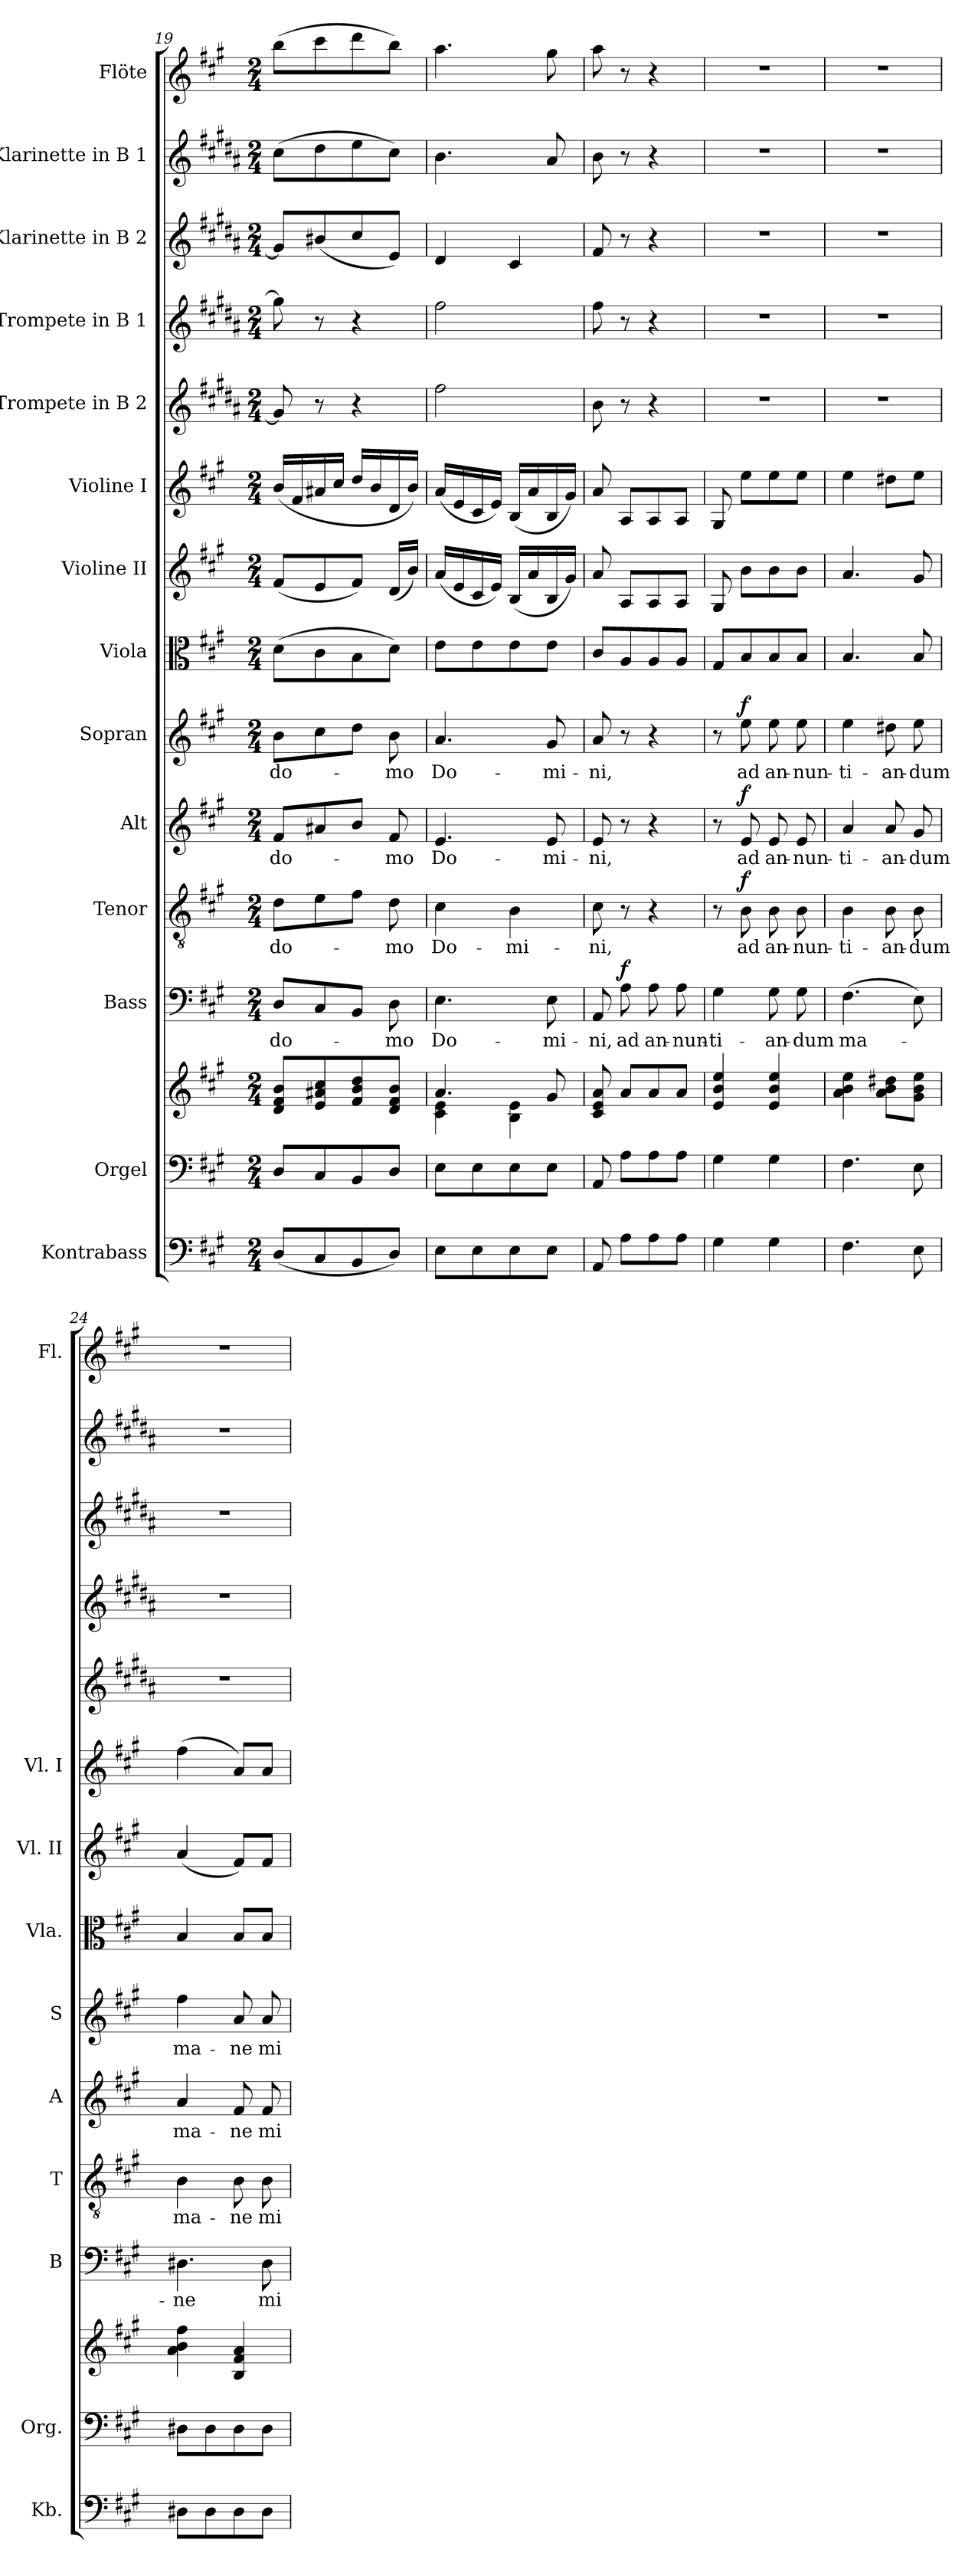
**kern	**kern	**kern	**kern	**text	**dynam	**kern	**text	**dynam	**kern	**text	**dynam	**kern	**text	**dynam	**kern	**kern	**kern	**kern	**kern	**kern	**kern	**kern
*part14	*part13	*part13	*part12	*part12	*part12	*part11	*part11	*part11	*part10	*part10	*part10	*part9	*part9	*part9	*part8	*part7	*part6	*part5	*part4	*part3	*part2	*part1
*staff15	*staff14	*staff13	*staff12	*staff12	*staff12	*staff11	*staff11	*staff11	*staff10	*staff10	*staff10	*staff9	*staff9	*staff9	*staff8	*staff7	*staff6	*staff5	*staff4	*staff3	*staff2	*staff1
*I"Kontrabass	*I"Orgel	*	*I"Bass	*	*	*I"Tenor	*	*	*I"Alt	*	*	*I"Sopran	*	*	*I"Viola	*I"Violine II	*I"Violine I	*I"Trompete in B 2	*I"Trompete in B 1	*I"Klarinette in B 2	*I"Klarinette in B 1	*I"Flöte
*I'Kb.	*I'Org.	*	*I'B	*	*	*I'T	*	*	*I'A	*	*	*I'S	*	*	*I'Vla.	*I'Vl. II	*I'Vl. I	*	*	*	*	*I'Fl.
*clefF4	*clefF4	*clefG2	*clefF4	*	*	*clefGv2	*	*	*clefG2	*	*	*clefG2	*	*	*clefC3	*clefG2	*clefG2	*clefG2	*clefG2	*clefG2	*clefG2	*clefG2
*ITrd7c12	*	*	*	*	*	*	*	*	*	*	*	*	*	*	*	*	*	*ITrd1c2	*ITrd1c2	*ITrd1c2	*ITrd1c2	*
*k[f#c#g#]	*k[f#c#g#]	*k[f#c#g#]	*k[f#c#g#]	*	*	*k[f#c#g#]	*	*	*k[f#c#g#]	*	*	*k[f#c#g#]	*	*	*k[f#c#g#]	*k[f#c#g#]	*k[f#c#g#]	*k[f#c#g#]	*k[f#c#g#]	*k[f#c#g#]	*k[f#c#g#]	*k[f#c#g#]
*A:	*A:	*A:	*A:	*	*	*A:	*	*	*A:	*	*	*A:	*	*	*A:	*A:	*A:	*A:	*A:	*A:	*A:	*A:
*M2/4	*M2/4	*M2/4	*M2/4	*	*	*M2/4	*	*	*M2/4	*	*	*M2/4	*	*	*M2/4	*M2/4	*M2/4	*M2/4	*M2/4	*M2/4	*M2/4	*M2/4
=19	=19	=19	=19	=19	=19	=19	=19	=19	=19	=19	=19	=19	=19	=19	=19	=19	=19	=19	=19	=19	=19	=19
!	!	!	!	!LO:LY:b	!	!	!LO:LY:b	!	!	!LO:LY:b	!	!	!LO:LY:b	!	!	!	!	!	!	!	!	!
(<8DD/L	8D/L	8d/ 8f#/ 8b/L	8D/L	do-	.	8d\L	do-	.	8f#/L	do-	.	8b\L	do-	.	(>8d\L	(<8f#/L	(<16b/LL	8f#/]	8ff#\]	8f#/L]	(>8b\L	(>8bb\L
.	.	.	.	.	.	.	.	.	.	.	.	.	.	.	.	.	16f#/	.	.	.	.	.
8CC#/	8C#/	8e/ 8a#X/ 8cc#/	8C#/	.	.	8e\	.	.	8a#X/	.	.	8cc#\	.	.	8c#\	8e/	16a#X/	8r	8r	(<8a#X/	8cc#\	8ccc#\
.	.	.	.	.	.	.	.	.	.	.	.	.	.	.	.	.	16cc#/JJ	.	.	.	.	.
8BBB/	8BB/	8f#/ 8b/ 8dd/	8BB/J	.	.	8f#\J	.	.	8b/J	.	.	8dd\J	.	.	8B\	8f#/J)	16dd/LL	4r	4r	8b/	8dd\	8ddd\
.	.	.	.	.	.	.	.	.	.	.	.	.	.	.	.	.	16b/	.	.	.	.	.
!	!	!	!	!LO:LY:b	!	!	!LO:LY:b	!	!	!LO:LY:b	!	!	!LO:LY:b	!	!	!	!	!	!	!	!	!
8DD/J)	8D/J	8d/ 8f#/ 8b/J	8D\	-mo	.	8d\	-mo	.	8f#/	-mo	.	8b\	-mo	.	8d\J)	(<16d/LL	16d/	.	.	8d/J)	8b\J)	8bb\J)
.	.	.	.	.	.	.	.	.	.	.	.	.	.	.	.	16b/JJ)	16b/JJ)	.	.	.	.	.
=20	=20	=20	=20	=20	=20	=20	=20	=20	=20	=20	=20	=20	=20	=20	=20	=20	=20	=20	=20	=20	=20	=20
*	*	*^	*	*	*	*	*	*	*	*	*	*	*	*	*	*	*	*	*	*	*	*
!	!	!	!	!	!LO:LY:b	!	!	!LO:LY:b	!	!	!LO:LY:b	!	!	!LO:LY:b	!	!	!	!	!	!	!	!	!
8EE\L	8E\L	4.a/	4c#\ 4e\	4.E\	Do-	.	4c#\	Do-	.	4.e/	Do-	.	4.a/	Do-	.	8e\L	(<16a/LL	(<16a/LL	2ee\	2ee\	4c#/	4.a\	4.aa\
.	.	.	.	.	.	.	.	.	.	.	.	.	.	.	.	.	16e/	16e/	.	.	.	.	.
8EE\	8E\	.	.	.	.	.	.	.	.	.	.	.	.	.	.	8e\	16c#/	16c#/	.	.	.	.	.
.	.	.	.	.	.	.	.	.	.	.	.	.	.	.	.	.	16e/JJ)	16e/JJ)	.	.	.	.	.
!	!	!	!	!	!	!	!	!LO:LY:b	!	!	!	!	!	!	!	!	!	!	!	!	!	!	!
8EE\	8E\	.	4B\ 4e\	.	.	.	4B\	-mi-	.	.	.	.	.	.	.	8e\	(<16B/LL	(<16B/LL	.	.	4B/	.	.
.	.	.	.	.	.	.	.	.	.	.	.	.	.	.	.	.	16a/	16a/	.	.	.	.	.
!	!	!	!	!	!LO:LY:b	!	!	!	!	!	!LO:LY:b	!	!	!LO:LY:b	!	!	!	!	!	!	!	!	!
8EE\J	8E\J	8g#/	.	8E\	-mi-	.	.	.	.	8e/	-mi-	.	8g#/	-mi-	.	8e\J	16B/	16B/	.	.	.	8g#/	8gg#\
.	.	.	.	.	.	.	.	.	.	.	.	.	.	.	.	.	16g#/JJ)	16g#/JJ)	.	.	.	.	.
*	*	*v	*v	*	*	*	*	*	*	*	*	*	*	*	*	*	*	*	*	*	*	*	*
=21	=21	=21	=21	=21	=21	=21	=21	=21	=21	=21	=21	=21	=21	=21	=21	=21	=21	=21	=21	=21	=21	=21
!	!	!	!	!LO:LY:b	!	!	!LO:LY:b	!	!	!LO:LY:b	!	!	!LO:LY:b	!	!	!	!	!	!	!	!	!
8AAA/	8AA/	8c#/ 8e/ 8a/	8AA/	-ni,	.	8c#\	-ni,	.	8e/	-ni,	.	8a/	-ni,	.	8c#/L	8a/	8a/	8a\	8ee\	8e/	8a\	8aa\
!	!	!	!	!LO:LY:b	!LO:DY:a	!	!	!	!	!	!	!	!	!	!	!	!	!	!	!	!	!
8AA\L	8A\L	8a/L	8A\	ad	f	8r	.	.	8r	.	.	8r	.	.	8A/	8A/L	8A/L	8r	8r	8r	8r	8r
!	!	!	!	!LO:LY:b	!	!	!	!	!	!	!	!	!	!	!	!	!	!	!	!	!	!
8AA\	8A\	8a/	8A\	an-	.	4r	.	.	4r	.	.	4r	.	.	8A/	8A/	8A/	4r	4r	4r	4r	4r
!	!	!	!	!LO:LY:b	!	!	!	!	!	!	!	!	!	!	!	!	!	!	!	!	!	!
8AA\J	8A\J	8a/J	8A\	-nun-	.	.	.	.	.	.	.	.	.	.	8A/J	8A/J	8A/J	.	.	.	.	.
!!LO:PB:g=z
=22	=22	=22	=22	=22	=22	=22	=22	=22	=22	=22	=22	=22	=22	=22	=22	=22	=22	=22	=22	=22	=22	=22
!	!	!	!	!LO:LY:b	!	!	!	!	!	!	!	!	!	!	!	!	!	!	!	!	!	!
4GG#\	4G#\	4e/ 4b/ 4ee/	4G#\	-ti-	.	8r	.	.	8r	.	.	8r	.	.	8G#/L	8G#/	8G#/	2r	2r	2r	2r	2r
!	!	!	!	!	!	!	!LO:LY:b	!LO:DY:a	!	!LO:LY:b	!LO:DY:a	!	!LO:LY:b	!LO:DY:a	!	!	!	!	!	!	!	!
.	.	.	.	.	.	8B\	ad	f	8e/	ad	f	8ee\	ad	f	8B/	8b\L	8ee\L	.	.	.	.	.
!	!	!	!	!LO:LY:b	!	!	!LO:LY:b	!	!	!LO:LY:b	!	!	!LO:LY:b	!	!	!	!	!	!	!	!	!
4GG#\	4G#\	4e/ 4b/ 4ee/	8G#\	-an-	.	8B\	an-	.	8e/	an-	.	8ee\	an-	.	8B/	8b\	8ee\	.	.	.	.	.
!	!	!	!	!LO:LY:b	!	!	!LO:LY:b	!	!	!LO:LY:b	!	!	!LO:LY:b	!	!	!	!	!	!	!	!	!
.	.	.	8G#\	-dum	.	8B\	-nun-	.	8e/	-nun-	.	8ee\	-nun-	.	8B/J	8b\J	8ee\J	.	.	.	.	.
=23	=23	=23	=23	=23	=23	=23	=23	=23	=23	=23	=23	=23	=23	=23	=23	=23	=23	=23	=23	=23	=23	=23
!	!	!	!	!LO:LY:b	!	!	!LO:LY:b	!	!	!LO:LY:b	!	!	!LO:LY:b	!	!	!	!	!	!	!	!	!
4.FF#\	4.F#\	4a\ 4b\ 4ee\	(>4.F#\	ma-	.	4B\	-ti-	.	4a/	-ti-	.	4ee\	-ti-	.	4.B/	4.a/	4ee\	2r	2r	2r	2r	2r
!	!	!	!	!	!	!	!LO:LY:b	!	!	!LO:LY:b	!	!	!LO:LY:b	!	!	!	!	!	!	!	!	!
.	.	8a\ 8b\ 8dd#X\L	.	.	.	8B\	-an-	.	8a/	-an-	.	8dd#X\	-an-	.	.	.	8dd#X\L	.	.	.	.	.
!	!	!	!	!	!	!	!LO:LY:b	!	!	!LO:LY:b	!	!	!LO:LY:b	!	!	!	!	!	!	!	!	!
8EE\	8E\	8g#\ 8b\ 8ee\J	8E\)	.	.	8B\	-dum	.	8g#/	-dum	.	8ee\	-dum	.	8B/	8g#/	8ee\J	.	.	.	.	.
=24	=24	=24	=24	=24	=24	=24	=24	=24	=24	=24	=24	=24	=24	=24	=24	=24	=24	=24	=24	=24	=24	=24
!	!	!	!	!LO:LY:b	!	!	!LO:LY:b	!	!	!LO:LY:b	!	!	!LO:LY:b	!	!	!	!	!	!	!	!	!
8DD#X\L	8D#X\L	4a\ 4b\ 4ff#\	4.D#X\	-ne	.	4B\	ma-	.	4a/	ma-	.	4ff#\	ma-	.	4B/	(<4a/	(>4ff#\	2r	2r	2r	2r	2r
8DD#\	8D#\	.	.	.	.	.	.	.	.	.	.	.	.	.	.	.	.	.	.	.	.	.
!	!	!	!	!	!	!	!LO:LY:b	!	!	!LO:LY:b	!	!	!LO:LY:b	!	!	!	!	!	!	!	!	!
8DD#\	8D#\	4B/ 4f#/ 4a/	.	.	.	8B\	-ne	.	8f#/	-ne	.	8a/	-ne	.	8B/L	8f#/L)	8a/L)	.	.	.	.	.
!	!	!	!	!LO:LY:b	!	!	!LO:LY:b	!	!	!LO:LY:b	!	!	!LO:LY:b	!	!	!	!	!	!	!	!	!
8DD#\J	8D#\J	.	8D#\	mi-	.	8B\	mi-	.	8f#/	mi-	.	8a/	mi-	.	8B/J	8f#/J	8a/J	.	.	.	.	.
=	=	=	=	=	=	=	=	=	=	=	=	=	=	=	=	=	=	=	=	=	=	=
*-	*-	*-	*-	*-	*-	*-	*-	*-	*-	*-	*-	*-	*-	*-	*-	*-	*-	*-	*-	*-	*-	*-
